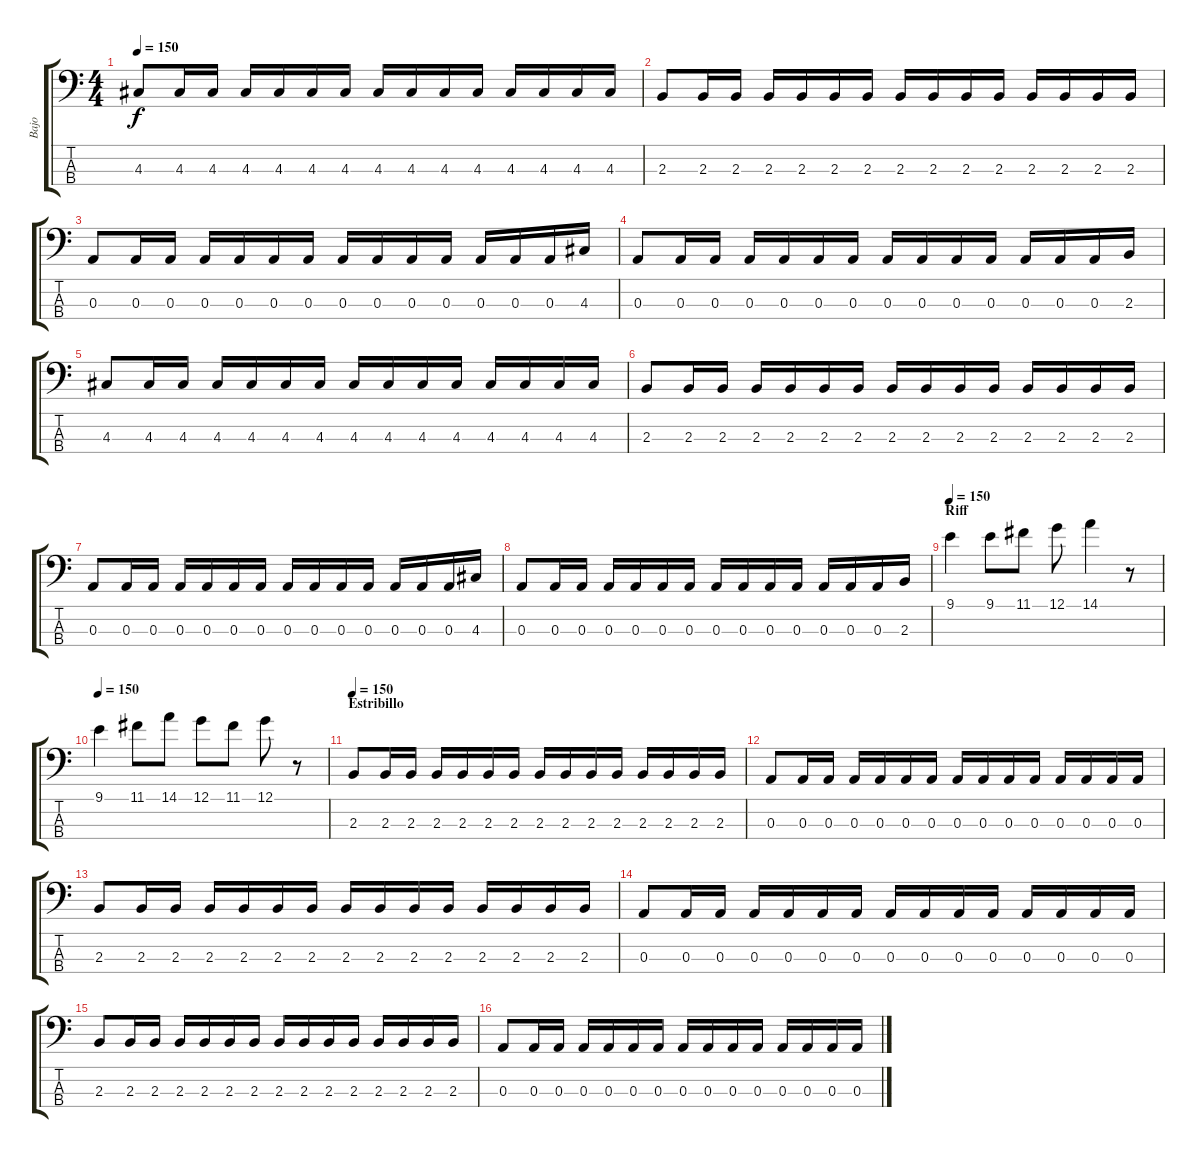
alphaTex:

\track ("Bajo" "Bajo") {instrument electricbassfinger}
\staff {score tabs}
\tuning (G2 D2 A1 E1) {hide}
\ts (4 4)
\tempo 150
\clef f4
\ks c
4.3.8{dy f} 4.3.16 4.3.16 4.3.16 4.3.16 4.3.16 4.3.16 4.3.16 4.3.16 4.3.16 4.3.16 4.3.16 4.3.16 4.3.16 4.3.16 |
2.3.8 2.3.16 2.3.16 2.3.16 2.3.16 2.3.16 2.3.16 2.3.16 2.3.16 2.3.16 2.3.16 2.3.16 2.3.16 2.3.16 2.3.16 |
0.3.8 0.3.16 0.3.16 0.3.16 0.3.16 0.3.16 0.3.16 0.3.16 0.3.16 0.3.16 0.3.16 0.3.16 0.3.16 0.3.16 4.3.16 |
0.3.8 0.3.16 0.3.16 0.3.16 0.3.16 0.3.16 0.3.16 0.3.16 0.3.16 0.3.16 0.3.16 0.3.16 0.3.16 0.3.16 2.3.16 |
4.3.8 4.3.16 4.3.16 4.3.16 4.3.16 4.3.16 4.3.16 4.3.16 4.3.16 4.3.16 4.3.16 4.3.16 4.3.16 4.3.16 4.3.16 |
2.3.8 2.3.16 2.3.16 2.3.16 2.3.16 2.3.16 2.3.16 2.3.16 2.3.16 2.3.16 2.3.16 2.3.16 2.3.16 2.3.16 2.3.16 |
0.3.8 0.3.16 0.3.16 0.3.16 0.3.16 0.3.16 0.3.16 0.3.16 0.3.16 0.3.16 0.3.16 0.3.16 0.3.16 0.3.16 4.3.16 |
0.3.8 0.3.16 0.3.16 0.3.16 0.3.16 0.3.16 0.3.16 0.3.16 0.3.16 0.3.16 0.3.16 0.3.16 0.3.16 0.3.16 2.3.16 |
\section ("" "Riff")
\tempo 150
9.1.4 9.1.8 11.1.8 12.1.8 14.1.4 r.8 |
\tempo 150
9.1.4 11.1.8 14.1.8 12.1.8 11.1.8 12.1.8 r.8 |
\section ("" "Estribillo")
\tempo 150
2.3.8 2.3.16 2.3.16 2.3.16 2.3.16 2.3.16 2.3.16 2.3.16 2.3.16 2.3.16 2.3.16 2.3.16 2.3.16 2.3.16 2.3.16 |
0.3.8 0.3.16 0.3.16 0.3.16 0.3.16 0.3.16 0.3.16 0.3.16 0.3.16 0.3.16 0.3.16 0.3.16 0.3.16 0.3.16 0.3.16 |
2.3.8 2.3.16 2.3.16 2.3.16 2.3.16 2.3.16 2.3.16 2.3.16 2.3.16 2.3.16 2.3.16 2.3.16 2.3.16 2.3.16 2.3.16 |
0.3.8 0.3.16 0.3.16 0.3.16 0.3.16 0.3.16 0.3.16 0.3.16 0.3.16 0.3.16 0.3.16 0.3.16 0.3.16 0.3.16 0.3.16 |
2.3.8 2.3.16 2.3.16 2.3.16 2.3.16 2.3.16 2.3.16 2.3.16 2.3.16 2.3.16 2.3.16 2.3.16 2.3.16 2.3.16 2.3.16 |
0.3.8 0.3.16 0.3.16 0.3.16 0.3.16 0.3.16 0.3.16 0.3.16 0.3.16 0.3.16 0.3.16 0.3.16 0.3.16 0.3.16 0.3.16
